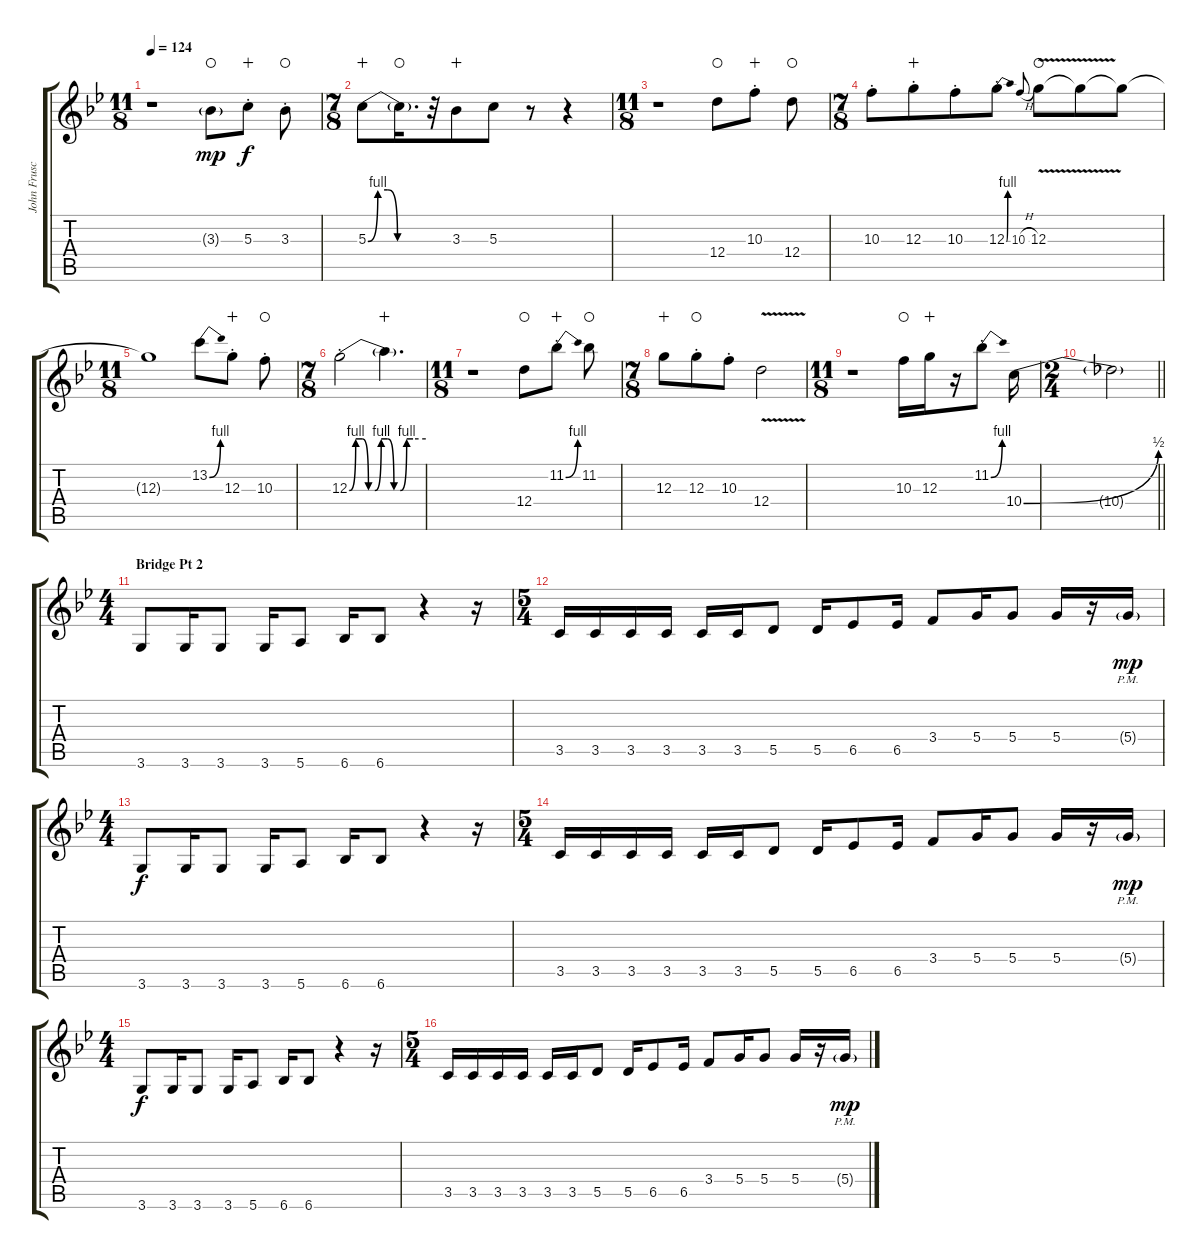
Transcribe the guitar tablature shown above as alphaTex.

\track ("John Frusciante" "John Frusc") {instrument distortionguitar}
\staff {score tabs}
\tuning (E4 B3 G3 D3 A2 E2) {hide}
\ts (11 8)
\tempo 124
\clef g2
\ks gminor
r.1{dy f} 3.3{g}.8{dy mp waho} 5.3{st}.8{dy f wahc} 3.3{st}.8{waho} |
\ts (7 8)
5.3{be (custom 0 0 10 4 20 4 30 0 60 0)}.8{wahc} 5.3{t}.16{d waho} r.32 3.3.8{wahc} 5.3.8 r.8 r.4 |
\ts (11 8)
r.1 12.4.8{waho} 10.3{st}.8{wahc} 12.4.8{waho} |
\ts (7 8)
10.3{st}.8 12.3{st}.8{wahc} 10.3{st}.8 12.3{be (bend 0 0 60 4) st}.8 10.3{h}.8{gr onbeat} 12.3{v}.8{waho} 12.3{t}.8 12.3{t}.8 |
\ts (11 8)
12.3{t}.1 13.2{be (bend 0 0 60 4)}.8 12.3{st}.8{wahc} 10.3{st}.8{waho} |
\ts (7 8)
12.3{be (custom 0 0 5 4 10 4 15 0 20 0 25 4 30 4 35 0 40 0 45 4 50 4 60 4) st}.2 12.3{t}.4{d wahc} |
\ts (11 8)
r.1 12.4.8{waho} 11.2{be (bend 0 0 60 4) st}.8{wahc} 11.2.8{waho} |
\ts (7 8)
12.3.8{wahc} 12.3{st}.8{waho} 10.3{st}.8 12.4{v}.2 |
\ts (11 8)
r.1 10.3.16{waho} 12.3.16{wahc} r.16 11.2{be (bend 0 0 60 4) st}.8 10.4{be (bend 0 0 60 2)}.16 |
\ts (2 4)
\barLineRight lightlight
10.4{t}.2 |
\ts (4 4)
\section ("" "Bridge Pt 2")
3.6.8{balance 12 instrument distortionguitar} 3.6.16 3.6.8 3.6.16 5.6.8 6.6.16 6.6.8 r.4 r.16 |
\ts (5 4)
3.5.16 3.5.16 3.5.16 3.5.16 3.5.16 3.5.16 5.5.8 5.5.16 6.5.8 6.5.16 3.4.8 5.4.16 5.4.8 5.4.16 r.16 5.4{g pm}.16{dy mp} |
\ts (4 4)
3.6.8{dy f} 3.6.16 3.6.8 3.6.16 5.6.8 6.6.16 6.6.8 r.4 r.16 |
\ts (5 4)
3.5.16 3.5.16 3.5.16 3.5.16 3.5.16 3.5.16 5.5.8 5.5.16 6.5.8 6.5.16 3.4.8 5.4.16 5.4.8 5.4.16 r.16 5.4{g pm}.16{dy mp} |
\ts (4 4)
3.6.8{dy f} 3.6.16 3.6.8 3.6.16 5.6.8 6.6.16 6.6.8 r.4 r.16 |
\ts (5 4)
3.5.16 3.5.16 3.5.16 3.5.16 3.5.16 3.5.16 5.5.8 5.5.16 6.5.8 6.5.16 3.4.8 5.4.16 5.4.8 5.4.16 r.16 5.4{g pm}.16{dy mp}
